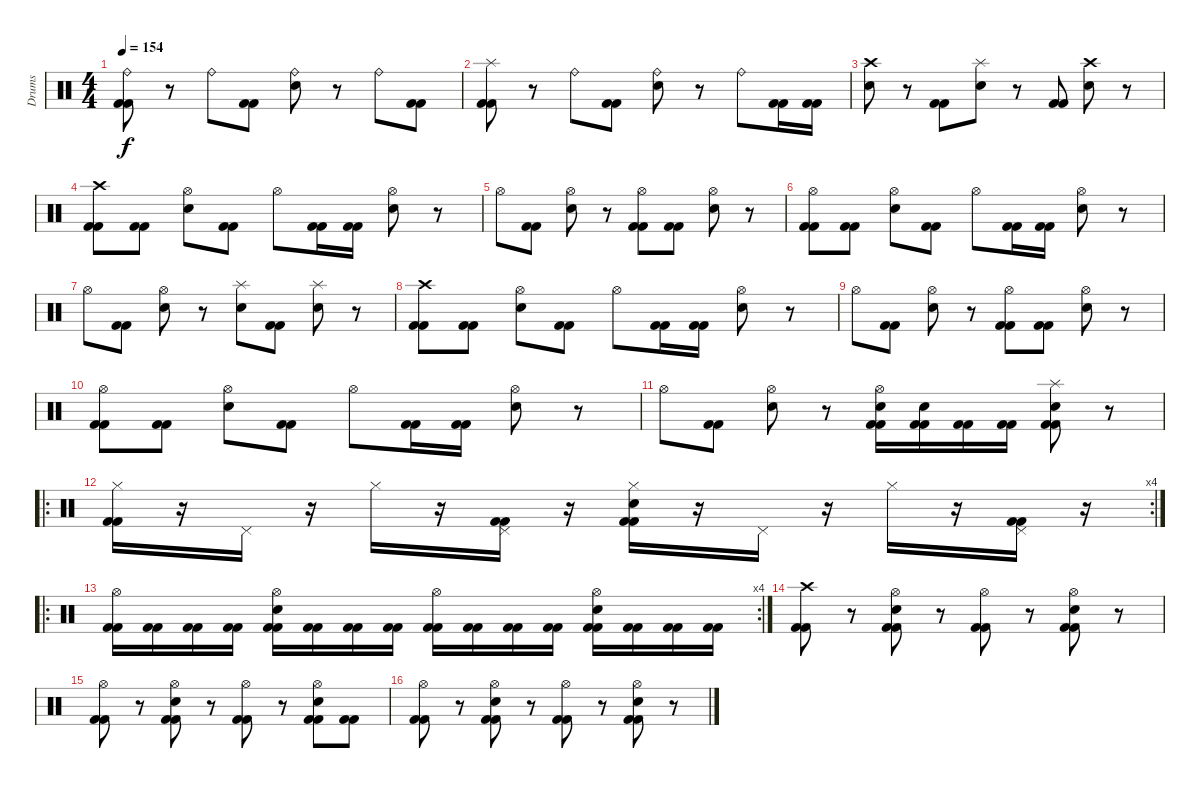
\track ("Drums" "Drums") {instrument percussion}
\staff {score}
\articulation defaults
\ts (4 4)
\tempo 154
\clef neutral
\ks c
("Ride (bell)" "Kick (hit) 2" "Kick (hit) 2").8{dy f} r.8 "Ride (bell)".8 ("Kick (hit) 2" "Kick (hit) 2").8 ("Ride (bell)" "Snare (hit) 2").8 r.8 "Ride (bell)".8 ("Kick (hit) 2" "Kick (hit) 2").8 |
("Splash (hit)" "Kick (hit) 2" "Kick (hit) 2").8 r.8 "Ride (bell)".8 ("Kick (hit) 2" "Kick (hit) 2").8 ("Ride (bell)" "Snare (hit) 2").8 r.8 "Ride (bell)".8 ("Kick (hit) 2" "Kick (hit) 2").16 ("Kick (hit) 2" "Kick (hit) 2").16 |
("Crash high (hit)" "Snare (hit) 2").8 r.8 ("Kick (hit) 2" "Kick (hit) 2").8 ("Splash (hit)" "Snare (hit) 2").8 r.8 ("Kick (hit) 2" "Kick (hit) 2").8 ("Crash high (hit)" "Snare (hit) 2").8 r.8 |
("Crash high (hit)" "Kick (hit) 2" "Kick (hit) 2").8 ("Kick (hit) 2" "Kick (hit) 2").8 ("Hi-Hat (open)" "Snare (hit) 2").8 ("Kick (hit) 2" "Kick (hit) 2").8 "Hi-Hat (open)".8 ("Kick (hit) 2" "Kick (hit) 2").16 ("Kick (hit) 2" "Kick (hit) 2").16 ("Hi-Hat (open)" "Snare (hit) 2").8 r.8 |
"Hi-Hat (open)".8 ("Kick (hit) 2" "Kick (hit) 2").8 ("Hi-Hat (open)" "Snare (hit) 2").8 r.8 ("Hi-Hat (open)" "Kick (hit) 2" "Kick (hit) 2").8 ("Kick (hit) 2" "Kick (hit) 2").8 ("Hi-Hat (open)" "Snare (hit) 2").8 r.8 |
("Hi-Hat (open)" "Kick (hit) 2" "Kick (hit) 2").8 ("Kick (hit) 2" "Kick (hit) 2").8 ("Hi-Hat (open)" "Snare (hit) 2").8 ("Kick (hit) 2" "Kick (hit) 2").8 "Hi-Hat (open)".8 ("Kick (hit) 2" "Kick (hit) 2").16 ("Kick (hit) 2" "Kick (hit) 2").16 ("Hi-Hat (open)" "Snare (hit) 2").8 r.8 |
"Hi-Hat (open)".8 ("Kick (hit) 2" "Kick (hit) 2").8 ("Hi-Hat (open)" "Snare (hit) 2").8 r.8 ("Splash (hit)" "Snare (hit) 2").8 ("Kick (hit) 2" "Kick (hit) 2").8 ("Splash (hit)" "Snare (hit) 2").8 r.8 |
("Crash high (hit)" "Kick (hit) 2" "Kick (hit) 2").8 ("Kick (hit) 2" "Kick (hit) 2").8 ("Hi-Hat (open)" "Snare (hit) 2").8 ("Kick (hit) 2" "Kick (hit) 2").8 "Hi-Hat (open)".8 ("Kick (hit) 2" "Kick (hit) 2").16 ("Kick (hit) 2" "Kick (hit) 2").16 ("Hi-Hat (open)" "Snare (hit) 2").8 r.8 |
"Hi-Hat (open)".8 ("Kick (hit) 2" "Kick (hit) 2").8 ("Hi-Hat (open)" "Snare (hit) 2").8 r.8 ("Hi-Hat (open)" "Kick (hit) 2" "Kick (hit) 2").8 ("Kick (hit) 2" "Kick (hit) 2").8 ("Hi-Hat (open)" "Snare (hit) 2").8 r.8 |
("Hi-Hat (open)" "Kick (hit) 2" "Kick (hit) 2").8 ("Kick (hit) 2" "Kick (hit) 2").8 ("Hi-Hat (open)" "Snare (hit) 2").8 ("Kick (hit) 2" "Kick (hit) 2").8 "Hi-Hat (open)".8 ("Kick (hit) 2" "Kick (hit) 2").16 ("Kick (hit) 2" "Kick (hit) 2").16 ("Hi-Hat (open)" "Snare (hit) 2").8 r.8 |
"Hi-Hat (open)".8 ("Kick (hit) 2" "Kick (hit) 2").8 ("Hi-Hat (open)" "Snare (hit) 2").8 r.8 ("Hi-Hat (open)" "Snare (hit) 2" "Kick (hit) 2" "Kick (hit) 2").16 ("Snare (hit) 2" "Kick (hit) 2" "Kick (hit) 2").16 ("Kick (hit) 2" "Kick (hit) 2").16 ("Kick (hit) 2" "Kick (hit) 2").16 ("Splash (hit)" "Snare (hit) 2" "Kick (hit) 2" "Kick (hit) 2").8 r.8 |
\ro
\rc 4
("Hi-Hat (closed)" "Kick (hit) 2" "Kick (hit) 2").16 r.16 "Pedal Hi-Hat (hit)".16 r.16 "Hi-Hat (closed)".16 r.16 ("Pedal Hi-Hat (hit)" "Kick (hit) 2" "Kick (hit) 2").16 r.16 ("Hi-Hat (closed)" "Snare (hit) 2" "Kick (hit) 2" "Kick (hit) 2").16 r.16 "Pedal Hi-Hat (hit)".16 r.16 "Hi-Hat (closed)".16 r.16 ("Pedal Hi-Hat (hit)" "Kick (hit) 2" "Kick (hit) 2").16 r.16 |
\ro
\rc 4
("Hi-Hat (open)" "Kick (hit) 2" "Kick (hit) 2").16 ("Kick (hit) 2" "Kick (hit) 2").16 ("Kick (hit) 2" "Kick (hit) 2").16 ("Kick (hit) 2" "Kick (hit) 2").16 ("Hi-Hat (open)" "Snare (hit) 2" "Kick (hit) 2" "Kick (hit) 2").16 ("Kick (hit) 2" "Kick (hit) 2").16 ("Kick (hit) 2" "Kick (hit) 2").16 ("Kick (hit) 2" "Kick (hit) 2").16 ("Hi-Hat (open)" "Kick (hit) 2" "Kick (hit) 2").16 ("Kick (hit) 2" "Kick (hit) 2").16 ("Kick (hit) 2" "Kick (hit) 2").16 ("Kick (hit) 2" "Kick (hit) 2").16 ("Hi-Hat (open)" "Snare (hit) 2" "Kick (hit) 2" "Kick (hit) 2").16 ("Kick (hit) 2" "Kick (hit) 2").16 ("Kick (hit) 2" "Kick (hit) 2").16 ("Kick (hit) 2" "Kick (hit) 2").16 |
("Crash high (hit)" "Kick (hit) 2" "Kick (hit) 2").8 r.8 ("Hi-Hat (open)" "Snare (hit) 2" "Kick (hit) 2" "Kick (hit) 2").8 r.8 ("Hi-Hat (open)" "Kick (hit) 2" "Kick (hit) 2").8 r.8 ("Hi-Hat (open)" "Snare (hit) 2" "Kick (hit) 2" "Kick (hit) 2").8 r.8 |
("Hi-Hat (open)" "Kick (hit) 2" "Kick (hit) 2").8 r.8 ("Hi-Hat (open)" "Snare (hit) 2" "Kick (hit) 2" "Kick (hit) 2").8 r.8 ("Hi-Hat (open)" "Kick (hit) 2" "Kick (hit) 2").8 r.8 ("Hi-Hat (open)" "Snare (hit) 2" "Kick (hit) 2" "Kick (hit) 2").8 ("Kick (hit) 2" "Kick (hit) 2").8 |
("Hi-Hat (open)" "Kick (hit) 2" "Kick (hit) 2").8 r.8 ("Hi-Hat (open)" "Snare (hit) 2" "Kick (hit) 2" "Kick (hit) 2").8 r.8 ("Hi-Hat (open)" "Kick (hit) 2" "Kick (hit) 2").8 r.8 ("Hi-Hat (open)" "Snare (hit) 2" "Kick (hit) 2" "Kick (hit) 2").8 r.8
